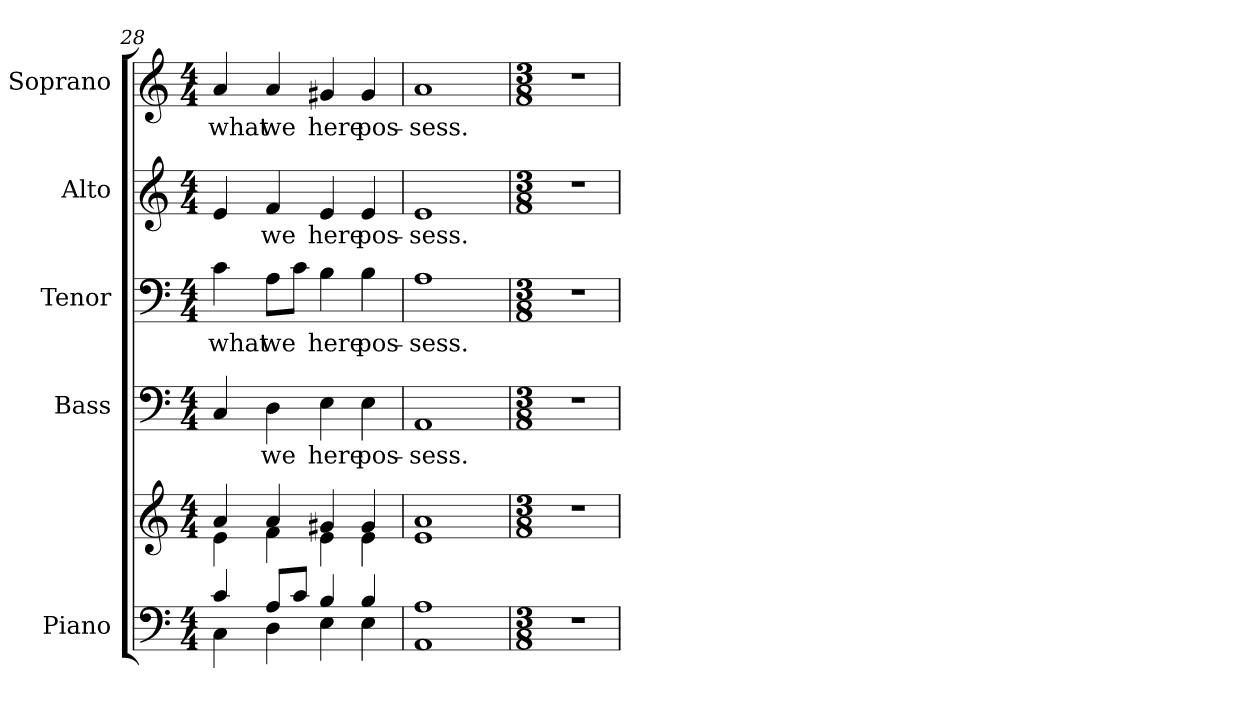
**kern	**kern	**kern	**text	**kern	**text	**kern	**text	**kern	**text
*part5	*part5	*part4	*part4	*part3	*part3	*part2	*part2	*part1	*part1
*staff6	*staff5	*staff4	*staff4	*staff3	*staff3	*staff2	*staff2	*staff1	*staff1
*I"Piano	*	*I"Bass	*	*I"Tenor	*	*I"Alto	*	*I"Soprano	*
*I'Pno.	*	*I'B.	*	*I'T.	*	*I'A.	*	*I'S.	*
*clefF4	*clefG2	*clefF4	*	*clefF4	*	*clefG2	*	*clefG2	*
*k[]	*k[]	*k[]	*	*k[]	*	*k[]	*	*k[]	*
*C:	*C:	*C:	*	*C:	*	*C:	*	*C:	*
*M4/4	*M4/4	*M4/4	*	*M4/4	*	*M4/4	*	*M4/4	*
=28	=28	=28	=28	=28	=28	=28	=28	=28	=28
*^	*^	*	*	*	*	*	*	*	*
!	!	!	!	!	!	!	!LO:LY:b:color=#000000	!	!	!	!
!	!	!	!	!	!	!	!	!	!	!	!LO:LY:b:color=#000000
4ci/	4Ci\	4ai/	4ei\	4Ci/	.	4ci\	what	4ei/	.	4ai/	what
!	!	!	!	!	!LO:LY:b:color=#000000	!	!	!	!	!	!
!	!	!	!	!	!	!	!LO:LY:b:color=#000000	!	!	!	!
!	!	!	!	!	!	!	!	!	!LO:LY:b:color=#000000	!	!
!	!	!	!	!	!	!	!	!	!	!	!LO:LY:b:color=#000000
8Ai/L	4Di\	4ai/	4fi\	4Di\	we	8Ai\L	we	4fi/	we	4ai/	we
8ci/J	.	.	.	.	.	8ci\J	.	.	.	.	.
!	!	!	!	!	!LO:LY:b:color=#000000	!	!	!	!	!	!
!	!	!	!	!	!	!	!LO:LY:b:color=#000000	!	!	!	!
!	!	!	!	!	!	!	!	!	!LO:LY:b:color=#000000	!	!
!	!	!	!	!	!	!	!	!	!	!	!LO:LY:b:color=#000000
4Bi/	4Ei\	4g#Xi/	4ei\	4Ei\	here	4Bi\	here	4ei/	here	4g#Xi/	here
!	!	!	!	!	!LO:LY:b:color=#000000	!	!	!	!	!	!
!	!	!	!	!	!	!	!LO:LY:b:color=#000000	!	!	!	!
!	!	!	!	!	!	!	!	!	!LO:LY:b:color=#000000	!	!
!	!	!	!	!	!	!	!	!	!	!	!LO:LY:b:color=#000000
4Bi/	4Ei\	4g#i/	4ei\	4Ei\	pos-	4Bi\	pos-	4ei/	pos-	4g#i/	pos-
!!LO:PB:g=z
=29	=29	=29	=29	=29	=29	=29	=29	=29	=29	=29	=29
!	!	!	!	!	!LO:LY:b:color=#000000	!	!	!	!	!	!
!	!	!	!	!	!	!	!LO:LY:b:color=#000000	!	!	!	!
!	!	!	!	!	!	!	!	!	!LO:LY:b:color=#000000	!	!
!	!	!	!	!	!	!	!	!	!	!	!LO:LY:b:color=#000000
1Ai	1AAi	1ai	1ei	1AAi	-sess.	1Ai	-sess.	1ei	-sess.	1ai	-sess.
*v	*v	*	*	*	*	*	*	*	*	*	*
*	*v	*v	*	*	*	*	*	*	*	*
=30	=30	=30	=30	=30	=30	=30	=30	=30	=30
*M3/8	*M3/8	*M3/8	*	*M3/8	*	*M3/8	*	*M3/8	*
*^	*^	*	*	*	*	*	*	*	*
!LO:N:vis=1	!	!LO:N:vis=1	!	!LO:N:vis=1	!	!LO:N:vis=1	!	!LO:N:vis=1	!	!LO:N:vis=1	!
*v	*v	*	*	*	*	*	*	*	*	*	*
*	*v	*v	*	*	*	*	*	*	*	*
4.r	4.r	4.r	.	4.r	.	4.r	.	4.r	.
=	=	=	=	=	=	=	=	=	=
*-	*-	*-	*-	*-	*-	*-	*-	*-	*-
